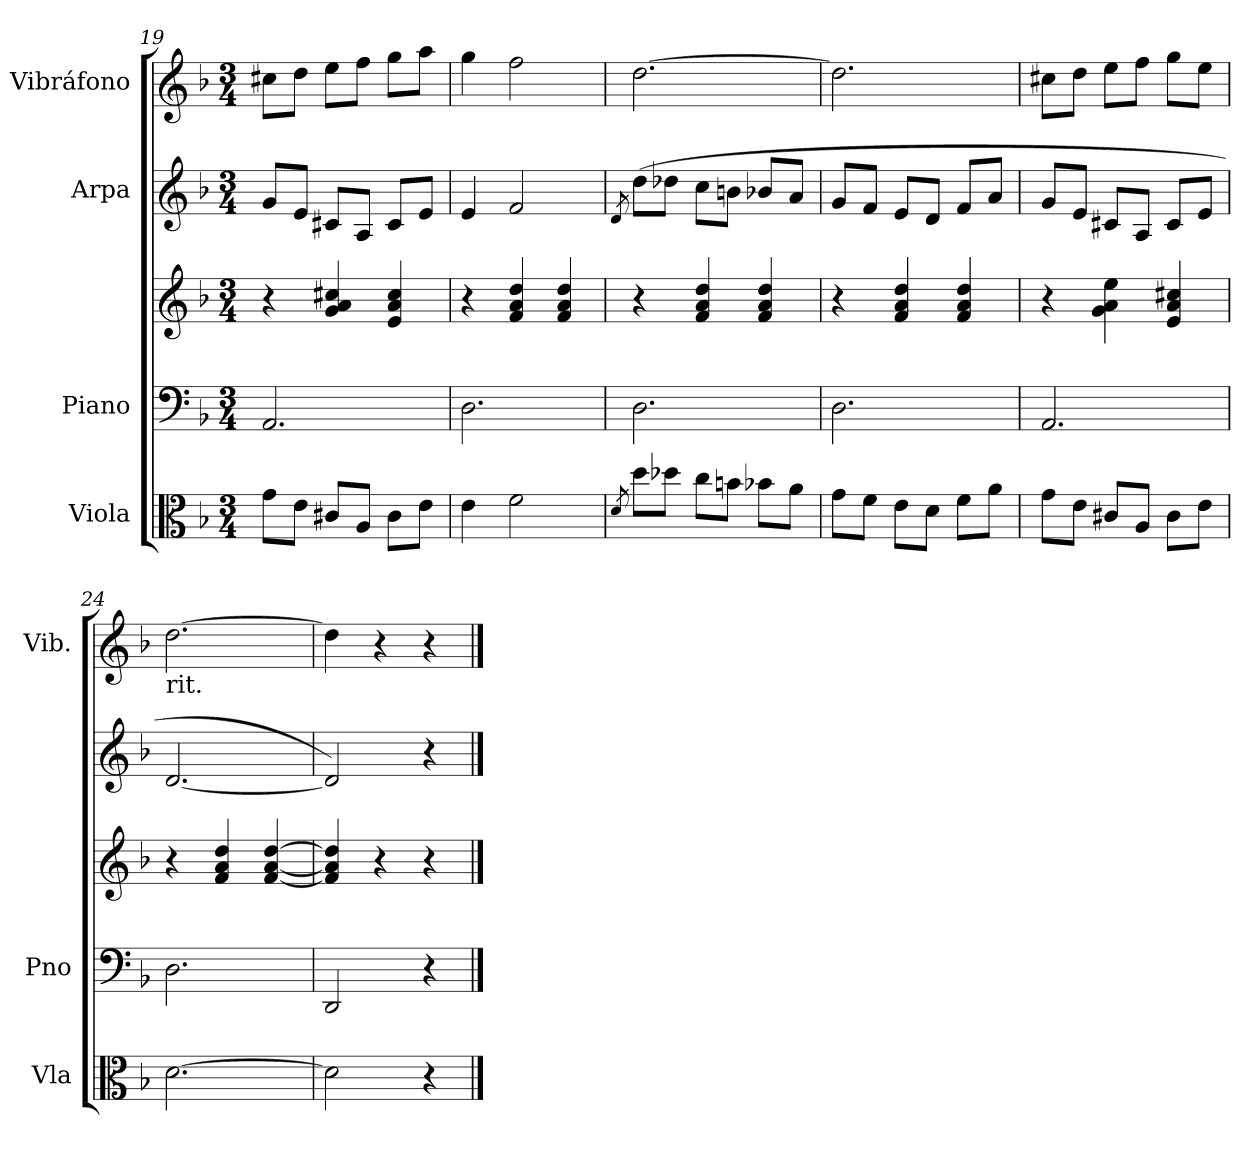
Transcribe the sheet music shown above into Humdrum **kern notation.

**kern	**kern	**kern	**kern	**kern
*part4	*part3	*part3	*part2	*part1
*staff5	*staff4	*staff3	*staff2	*staff1
*I"Viola	*I"Piano	*	*I"Arpa	*I"Vibráfono
*I'Vla	*I'Pno	*	*	*I'Vib.
*clefC3	*clefF4	*clefG2	*clefG2	*clefG2
*k[b-]	*k[b-]	*k[b-]	*k[b-]	*k[b-]
*M3/4	*M3/4	*M3/4	*M3/4	*M3/4
=19	=19	=19	=19	=19
8g\L	2.AA/	4r	8g/L	8cc#X\L
8e\J	.	.	8e/J	8dd\J
8c#X/L	.	4g/ 4a/ 4cc#X/	8c#X/L	8ee\L
8A/J	.	.	8A/J	8ff\J
8c#\L	.	4e/ 4a/ 4cc#/	8c#/L	8gg\L
8e\J	.	.	8e/J	8aa\J
=20	=20	=20	=20	=20
4e\	2.D\	4r	4e/	4gg\
2f\	.	4f/ 4a/ 4dd/	2f/	2ff\
.	.	4f/ 4a/ 4dd/	.	.
!!LO:PB:g=z
=21	=21	=21	=21	=21
8qd/	.	.	8qd/	.
8dd\L	2.D\	4r	(>8dd\L	[2.dd\
8dd-X\J	.	.	8dd-X\J	.
8cc\L	.	4f/ 4a/ 4dd/	8cc\L	.
8bn\J	.	.	8bn\J	.
8b-X\L	.	4f/ 4a/ 4dd/	8b-X/L	.
8a\J	.	.	8a/J	.
=22	=22	=22	=22	=22
8g\L	2.D\	4r	8g/L	2.dd\]
8f\J	.	.	8f/J	.
8e\L	.	4f/ 4a/ 4dd/	8e/L	.
8d\J	.	.	8d/J	.
8f\L	.	4f/ 4a/ 4dd/	8f/L	.
8a\J	.	.	8a/J	.
=23	=23	=23	=23	=23
8g\L	2.AA/	4r	8g/L	8cc#X\L
8e\J	.	.	8e/J	8dd\J
8c#X/L	.	4g\ 4a\ 4ee\	8c#X/L	8ee\L
8A/J	.	.	8A/J	8ff\J
8c#\L	.	4e/ 4a/ 4cc#X/	8c#/L	8gg\L
8e\J	.	.	8e/J	8ee\J
=24	=24	=24	=24	=24
!	!	!	!	!LO:TX:b:t=rit.
[2.d\	2.D\	4r	[2.d/	[2.dd\
.	.	4f/ 4a/ 4dd/	.	.
.	.	[4f/ [4a/ [4dd/	.	.
=25	=25	=25	=25	=25
2d\]	2DD/	4f/] 4a/] 4dd/]	2d/])	4dd\]
.	.	4r	.	4r
4r	4r	4r	4r	4r
==	==	==	==	==
*-	*-	*-	*-	*-
